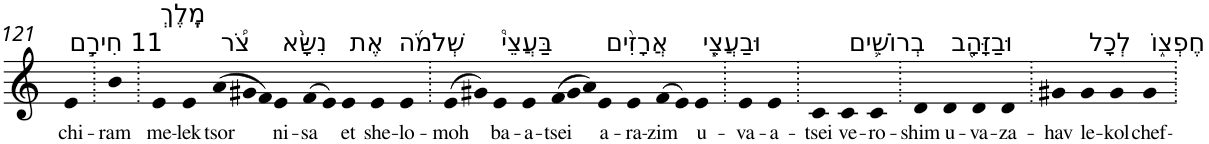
**kern	**text
*part1	*part1
*staff1	*staff1
*I"Piano	*
*I'Pno	*
!!LO:PB:g=z
*clefG2	*
*k[]	*
=121	=121
!LO:TX:a:t=11 חִירָ֣ם	!
!	!LO:LY:b
4e	chi-
=122.	=122.
!	!LO:LY:b
4b	-ram
=123.	=123.
!LO:TX:a:t=מֶֽלֶךְ	!
!	!LO:LY:b
4e	me-
!	!LO:LY:b
4e	-lek
*Xtuplet	*
!LO:TX:a:t=צֹ֠ר	!
!	!LO:LY:b
(>12a	tsor
12g#X	.
12f)	.
!LO:TX:a:t=נִשָּׂ֨א	!
!	!LO:LY:b
4e	ni-
!	!LO:LY:b
(>8f	-sa
8e)	.
!LO:TX:a:t=אֶת	!
!	!LO:LY:b
4e	et
!LO:TX:a:t=שְׁלֹמֹ֜ה	!
!	!LO:LY:b
4e	she-
!	!LO:LY:b
4e	-lo-
=124.	=124.
!	!LO:LY:b
(>8e	-moh
8g#X)	.
!LO:TX:a:t=בַּעֲצֵי֩	!
!	!LO:LY:b
4e	ba-
!	!LO:LY:b
4e	-a-
!	!LO:LY:b
(>12f	-tsei
12g#	.
12a)	.
!LO:TX:a:t=אֲרָזִ֨ים	!
!	!LO:LY:b
4e	a-
!	!LO:LY:b
4e	-ra-
!	!LO:LY:b
(>8f	-zim
8e)	.
!LO:TX:a:t=וּבַעֲצֵ֧י	!
!	!LO:LY:b
4e	u-
=125.	=125.
!	!LO:LY:b
4e	-va-
!	!LO:LY:b
4e	-a-
=126.	=126.
!	!LO:LY:b
4c	-tsei
!LO:TX:a:t=בְרוֹשִׁ֛ים	!
!	!LO:LY:b
4c	ve-
!	!LO:LY:b
4c	-ro-
=127.	=127.
!	!LO:LY:b
4d	-shim
!LO:TX:a:t=וּבַזָּהָ֖ב	!
!	!LO:LY:b
4d	u-
!	!LO:LY:b
4d	-va-
!	!LO:LY:b
4d	-za-
=128.	=128.
!	!LO:LY:b
4g#X	-hav
!LO:TX:a:t=לְכָל	!
!	!LO:LY:b
4g#	le-
!	!LO:LY:b
4g#	-kol
!LO:TX:a:t=חֶפְצ֑וֹ	!
!	!LO:LY:b
4g#	chef-
=.	=.
*-	*-
